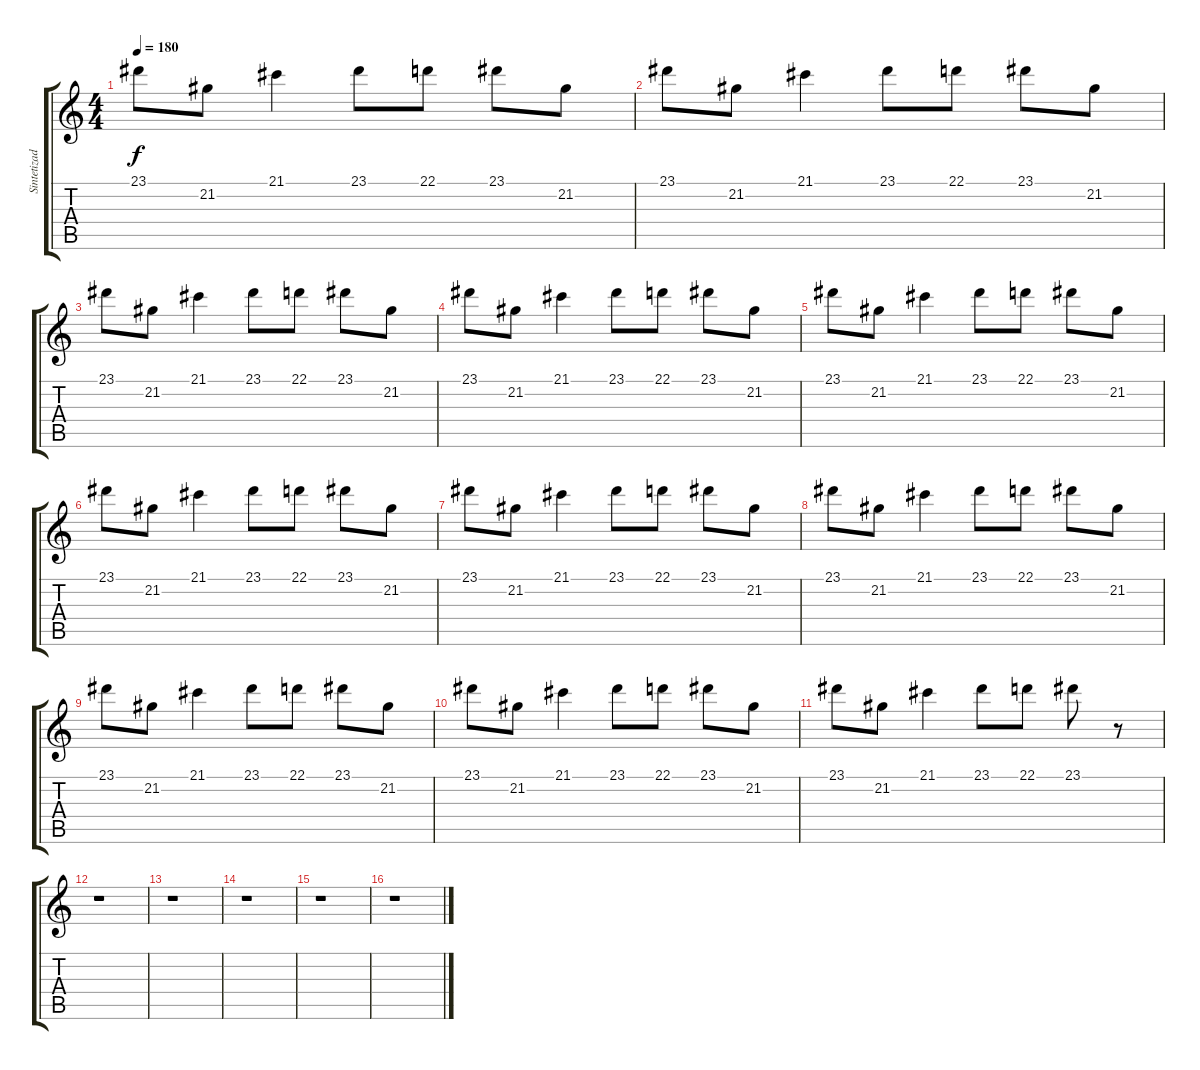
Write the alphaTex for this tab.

\track ("Sintetizador 1" "Sintetizad") {instrument orchestralharp}
\staff {score tabs}
\tuning (E4 B3 G3 D3 A2 E2) {hide}
\ts (4 4)
\tempo 180
\clef g2
\ks c
23.1.8{dy f} 21.2.8 21.1.4 23.1.8 22.1.8 23.1.8 21.2.8 |
23.1.8 21.2.8 21.1.4 23.1.8 22.1.8 23.1.8 21.2.8 |
23.1.8 21.2.8 21.1.4 23.1.8 22.1.8 23.1.8 21.2.8 |
23.1.8 21.2.8 21.1.4 23.1.8 22.1.8 23.1.8 21.2.8 |
23.1.8 21.2.8 21.1.4 23.1.8 22.1.8 23.1.8 21.2.8 |
23.1.8 21.2.8 21.1.4 23.1.8 22.1.8 23.1.8 21.2.8 |
23.1.8 21.2.8 21.1.4 23.1.8 22.1.8 23.1.8 21.2.8 |
23.1.8 21.2.8 21.1.4 23.1.8 22.1.8 23.1.8 21.2.8 |
23.1.8 21.2.8 21.1.4 23.1.8 22.1.8 23.1.8 21.2.8 |
23.1.8 21.2.8 21.1.4 23.1.8 22.1.8 23.1.8 21.2.8 |
23.1.8 21.2.8 21.1.4 23.1.8 22.1.8 23.1.8 r.8 |
r.1 |
r.1 |
r.1 |
r.1 |
r.1
